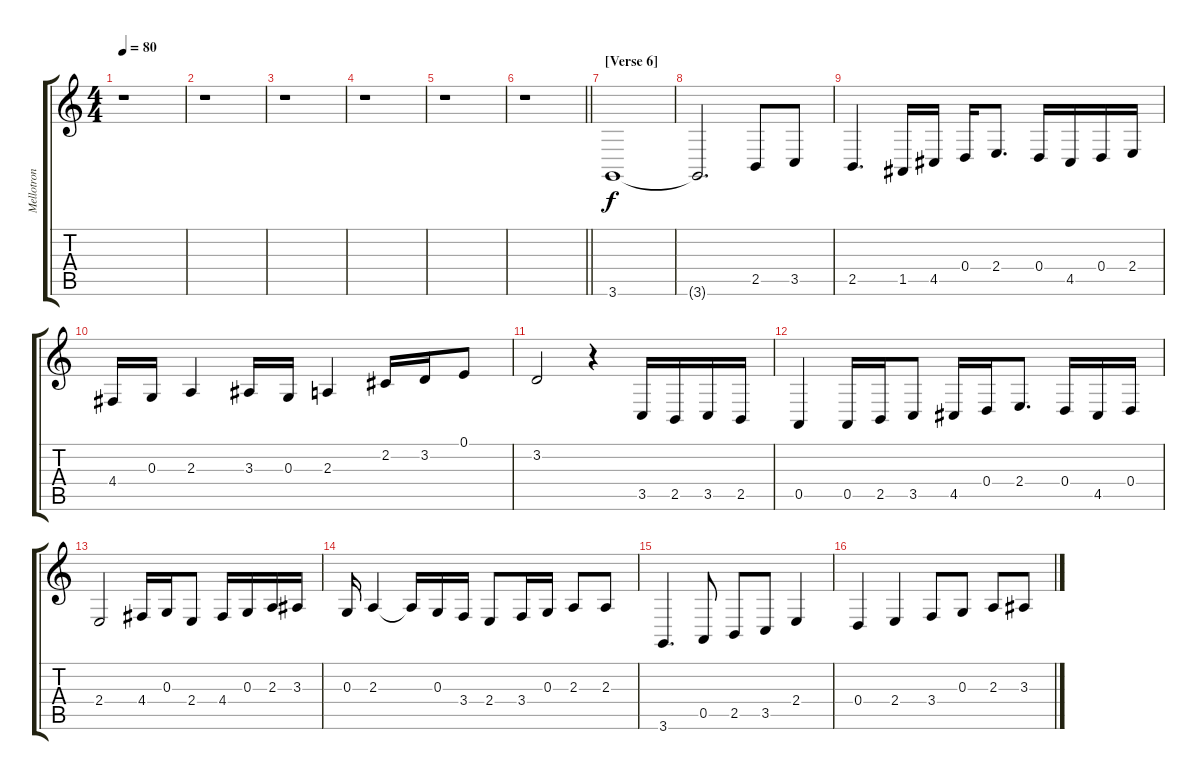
\track ("Mellotron     " "Mellotron ") {instrument clavinet}
\staff {score tabs}
\tuning (E4 B3 G3 D3 A2 E2) {hide}
\ts (4 4)
\tempo 80
\clef g2
\ks c
r.1{dy f} |
r.1 |
r.1 |
r.1 |
r.1 |
\barLineRight lightlight
r.1 |
\section ("" "[Verse 6]")
3.6.1 |
3.6{t}.2{d} 2.5.8 3.5.8 |
2.5.4{d} 1.5.16 4.5.16 0.4.16 2.4.8{d} 0.4.16 4.5.16 0.4.16 2.4.16 |
4.4.16 0.3.16 2.3.4 3.3.16 0.3.16 2.3.4 2.2.16 3.2.16 0.1.8 |
3.2.2 r.4 3.5.16 2.5.16 3.5.16 2.5.16 |
0.5.4 0.5.16 2.5.16 3.5.8 4.5.16 0.4.16 2.4.8{d} 0.4.16 4.5.16 0.4.16 |
2.4.2 4.4.16 0.3.16 2.4.8 4.4.16 0.3.16 2.3.16 3.3.16 |
0.3.16 2.3.4 2.3{t}.16 0.3.16 3.4.16 2.4.8 3.4.16 0.3.16 2.3.8 2.3.8 |
3.6.4{d} 0.5.8 2.5.8 3.5.8 2.4.4 |
0.4.4 2.4.4 3.4.8 0.3.8 2.3.8 3.3.8
